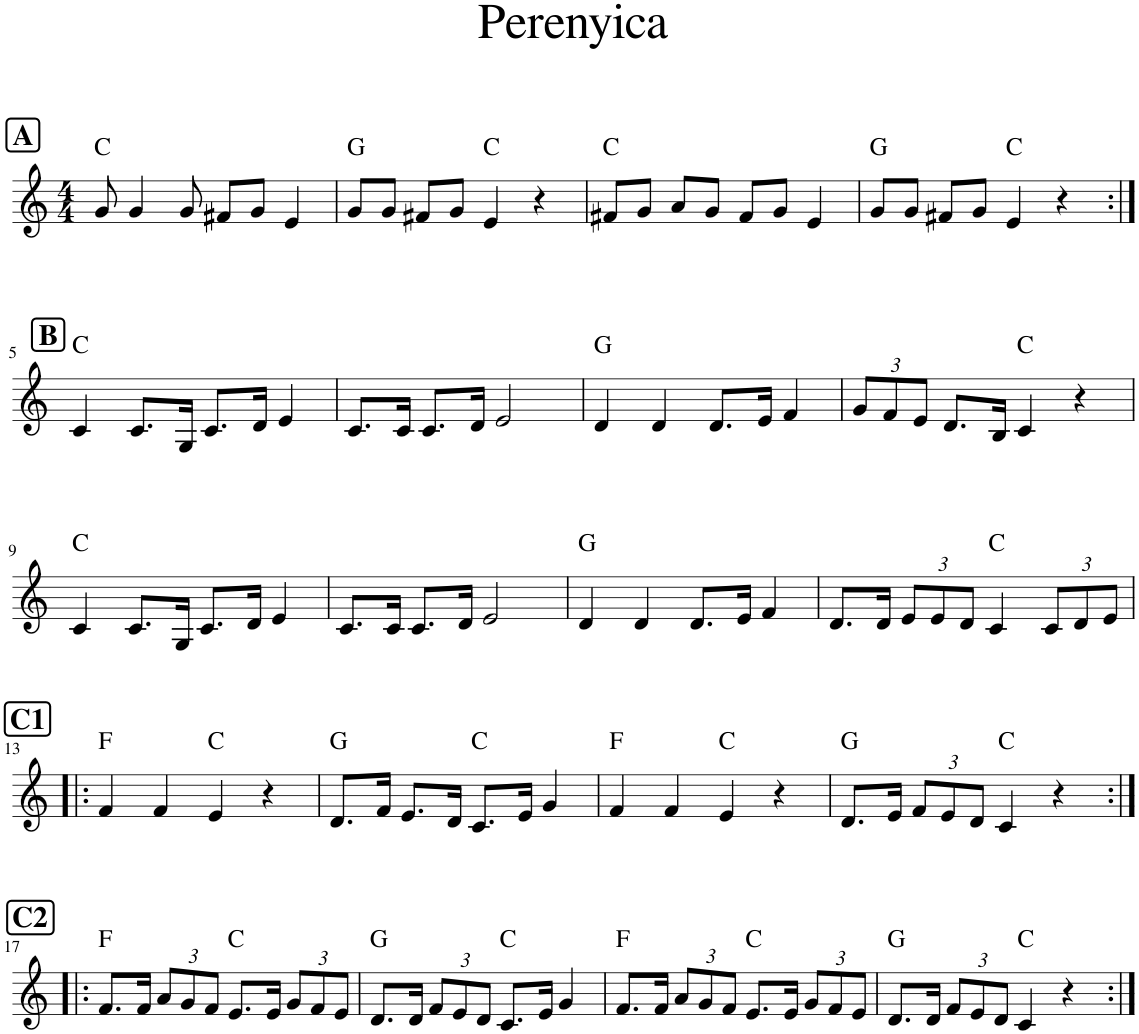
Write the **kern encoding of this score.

**kern	**harte
*part1	*part1
*staff1	*
*I"Piano	*
*I'Pno.	*
*clefG2	*
*k[]	*
*M4/4	*
!!LO:REH:place=s1:a:B:cj:fs=14:t=A
=1	=1
8g/	C:maj
4g/	.
8g/	.
8f#X/L	.
8g/J	.
4e/	.
=2	=2
8g/L	G:maj
8g/J	.
8f#X/L	.
8g/J	.
4e/	C:maj
4r	.
=3	=3
8f#X/L	C:maj
8g/J	.
8a/L	.
8g/J	.
8f#/L	.
8g/J	.
4e/	.
=4	=4
8g/L	G:maj
8g/J	.
8f#X/L	.
8g/J	.
4e/	C:maj
4r	.
!!LO:LB:g=z
!!LO:REH:place=s1:a:B:cj:fs=14:t=B
=5:|!	=5:|!
4c/	C:maj
8.c/L	.
16G/Jk	.
8.c/L	.
16d/Jk	.
4e/	.
=6	=6
8.c/L	.
16c/Jk	.
8.c/L	.
16d/Jk	.
2e/	.
=7	=7
4d/	G:maj
4d/	.
8.d/L	.
16e/Jk	.
4f/	.
=8	=8
*Xbrackettup	*
12g/L	.
12f/	.
12e/J	.
8.d/L	.
16B/Jk	.
4c/	C:maj
4r	.
!!LO:LB:g=z
=9	=9
4c/	C:maj
8.c/L	.
16G/Jk	.
8.c/L	.
16d/Jk	.
4e/	.
=10	=10
8.c/L	.
16c/Jk	.
8.c/L	.
16d/Jk	.
2e/	.
=11	=11
4d/	G:maj
4d/	.
8.d/L	.
16e/Jk	.
4f/	.
=12	=12
8.d/L	.
16d/Jk	.
12e/L	.
12e/	.
12d/J	.
4c/	C:maj
12c/L	.
12d/	.
12e/J	.
!!LO:LB:g=z
!!LO:REH:place=s1:a:B:cj:fs=14:t=C1
=13!|:	=13!|:
4f/	F:maj
4f/	.
4e/	C:maj
4r	.
=14	=14
8.d/L	G:maj
16f/Jk	.
8.e/L	.
16d/Jk	.
8.c/L	C:maj
16e/Jk	.
4g/	.
=15	=15
4f/	F:maj
4f/	.
4e/	C:maj
4r	.
=16	=16
8.d/L	G:maj
16e/Jk	.
12f/L	.
12e/	.
12d/J	.
4c/	C:maj
4r	.
!!LO:LB:g=z
!!LO:REH:place=s1:a:B:cj:fs=14:t=C2
=17:|!|:	=17:|!|:
8.f/L	F:maj
16f/Jk	.
12a/L	.
12g/	.
12f/J	.
8.e/L	C:maj
16e/Jk	.
12g/L	.
12f/	.
12e/J	.
=18	=18
8.d/L	G:maj
16d/Jk	.
12f/L	.
12e/	.
12d/J	.
8.c/L	C:maj
16e/Jk	.
4g/	.
=19	=19
8.f/L	F:maj
16f/Jk	.
12a/L	.
12g/	.
12f/J	.
8.e/L	C:maj
16e/Jk	.
12g/L	.
12f/	.
12e/J	.
=20	=20
8.d/L	G:maj
16d/Jk	.
12f/L	.
12e/	.
12d/J	.
4c/	C:maj
4r	.
=:|!	=:|!
*-	*-
